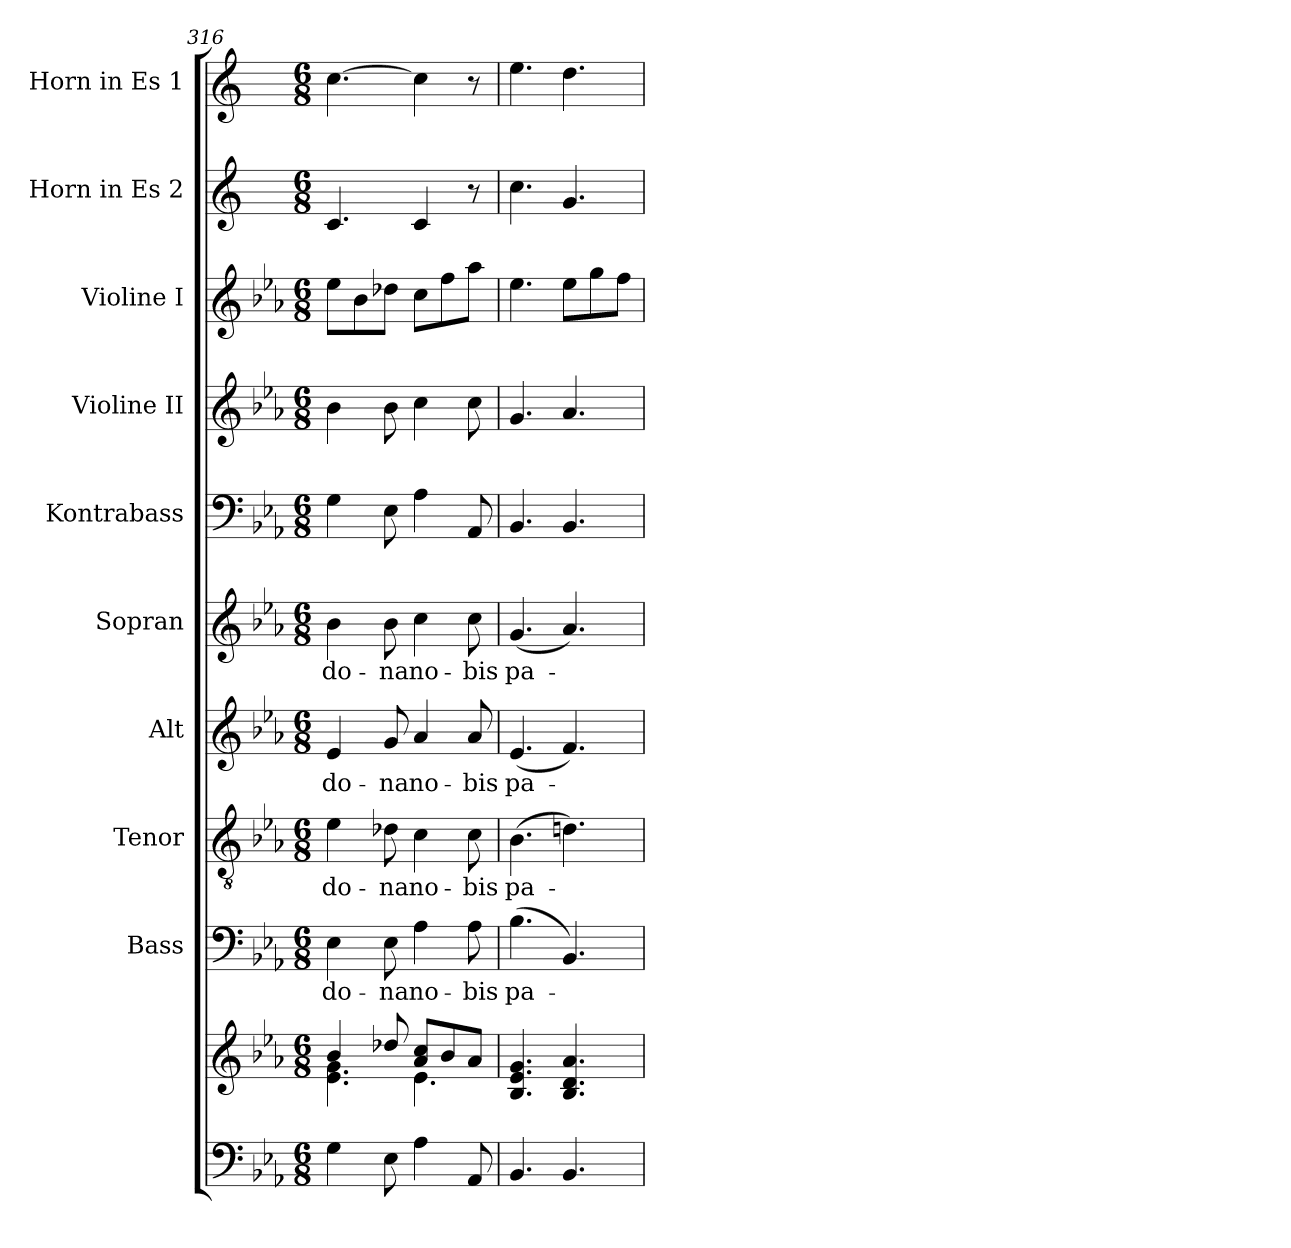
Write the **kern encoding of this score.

**kern	**kern	**kern	**text	**kern	**text	**kern	**text	**kern	**text	**kern	**kern	**kern	**kern	**kern
*part10	*part10	*part9	*part9	*part8	*part8	*part7	*part7	*part6	*part6	*part5	*part4	*part3	*part2	*part1
*staff11	*staff10	*staff9	*staff9	*staff8	*staff8	*staff7	*staff7	*staff6	*staff6	*staff5	*staff4	*staff3	*staff2	*staff1
*	*	*I"Bass	*	*I"Tenor	*	*I"Alt	*	*I"Sopran	*	*I"Kontrabass	*I"Violine II	*I"Violine I	*I"Horn in Es 2	*I"Horn in Es 1
*	*	*I'B.	*	*I'T.	*	*I'A.	*	*I'S.	*	*I'Kb.	*I'Vl. II	*I'Vl. I	*I'Hr. Es 2	*I'Hr. Es 1
!!LO:PB:g=z
*clefF4	*clefG2	*clefF4	*	*clefGv2	*	*clefG2	*	*clefG2	*	*clefF4	*clefG2	*clefG2	*clefG2	*clefG2
*	*	*	*	*	*	*	*	*	*	*ITrd7c12	*	*	*ITrd5c9	*ITrd5c9
*k[b-e-a-]	*k[b-e-a-]	*k[b-e-a-]	*	*k[b-e-a-]	*	*k[b-e-a-]	*	*k[b-e-a-]	*	*k[b-e-a-]	*k[b-e-a-]	*k[b-e-a-]	*k[b-e-a-]	*k[b-e-a-]
*E-:	*E-:	*E-:	*	*E-:	*	*E-:	*	*E-:	*	*E-:	*E-:	*E-:	*E-:	*E-:
*M6/8	*M6/8	*M6/8	*	*M6/8	*	*M6/8	*	*M6/8	*	*M6/8	*M6/8	*M6/8	*M6/8	*M6/8
=316	=316	=316	=316	=316	=316	=316	=316	=316	=316	=316	=316	=316	=316	=316
*	*^	*	*	*	*	*	*	*	*	*	*	*	*	*
!	!	!	!	!LO:LY:b	!	!LO:LY:b	!	!LO:LY:b	!	!LO:LY:b	!	!	!	!	!
4G\	4b-/	4.e-\ 4.g\	4E-\	do-	4e-\	do-	4e-/	do-	4b-\	do-	4GG\	4b-\	8ee-\L	4.E-/	[4.e-\
.	.	.	.	.	.	.	.	.	.	.	.	.	8b-\	.	.
!	!	!	!	!LO:LY:b	!	!LO:LY:b	!	!LO:LY:b	!	!LO:LY:b	!	!	!	!	!
8E-\	8dd-X/	.	8E-\	-na	8d-X\	-na	8g/	-na	8b-\	-na	8EE-\	8b-\	8dd-X\J	.	.
!	!	!	!	!LO:LY:b	!	!LO:LY:b	!	!LO:LY:b	!	!LO:LY:b	!	!	!	!	!
4A-\	8a-/ 8cc/L	4.e-\	4A-\	no-	4c\	no-	4a-/	no-	4cc\	no-	4AA-\	4cc\	8cc\L	4E-/	4e-\]
.	8b-/	.	.	.	.	.	.	.	.	.	.	.	8ff\	.	.
!	!	!	!	!LO:LY:b	!	!LO:LY:b	!	!LO:LY:b	!	!LO:LY:b	!	!	!	!	!
8AA-/	8a-/J	.	8A-\	-bis	8c\	-bis	8a-/	-bis	8cc\	-bis	8AAA-/	8cc\	8aa-\J	8r	8r
*	*v	*v	*	*	*	*	*	*	*	*	*	*	*	*	*
=317	=317	=317	=317	=317	=317	=317	=317	=317	=317	=317	=317	=317	=317	=317
!	!	!	!LO:LY:b	!	!LO:LY:b	!	!LO:LY:b	!	!LO:LY:b	!	!	!	!	!
4.BB-/	4.B-/ 4.e-/ 4.g/	(>4.B-\	pa-	(>4.B-\	pa-	(<4.e-/	pa-	(<4.g/	pa-	4.BBB-/	4.g/	4.ee-\	4.e-\	4.g\
4.BB-/	4.B-/ 4.d/ 4.a-/	4.BB-/)	.	4.dn\)	.	4.f/)	.	4.a-/)	.	4.BBB-/	4.a-/	8ee-\L	4.B-/	4.f\
.	.	.	.	.	.	.	.	.	.	.	.	8gg\	.	.
.	.	.	.	.	.	.	.	.	.	.	.	8ff\J	.	.
=	=	=	=	=	=	=	=	=	=	=	=	=	=	=
*-	*-	*-	*-	*-	*-	*-	*-	*-	*-	*-	*-	*-	*-	*-
